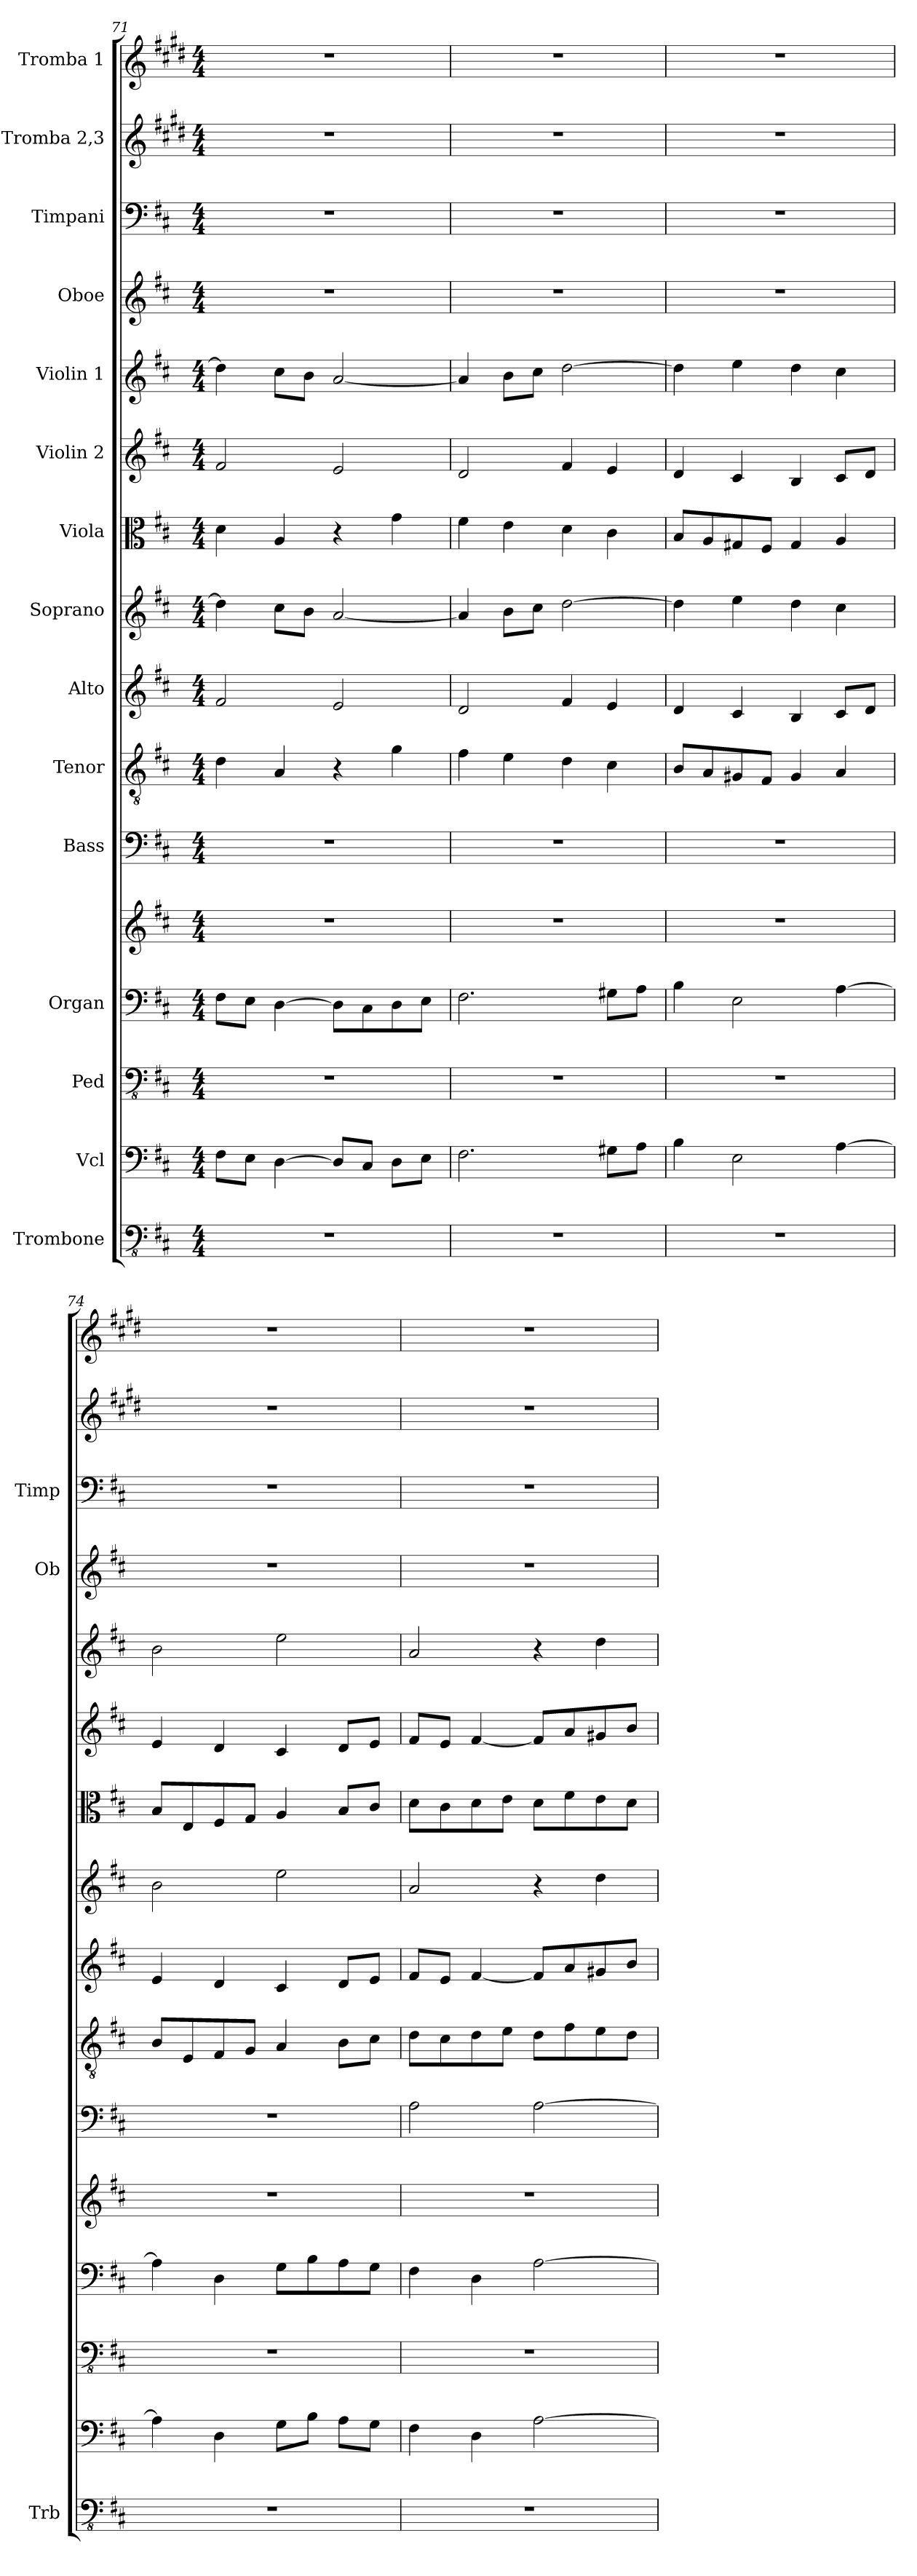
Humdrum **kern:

**kern	**kern	**kern	**kern	**kern	**kern	**kern	**kern	**kern	**kern	**kern	**kern	**kern	**kern	**kern	**kern
*part15	*part14	*part13	*part12	*part12	*part11	*part10	*part9	*part8	*part7	*part6	*part5	*part4	*part3	*part2	*part1
*staff16	*staff15	*staff14	*staff13	*staff12	*staff11	*staff10	*staff9	*staff8	*staff7	*staff6	*staff5	*staff4	*staff3	*staff2	*staff1
*I"Trombone	*I"Vcl	*I"Ped	*I"Organ	*	*I"Bass	*I"Tenor	*I"Alto	*I"Soprano	*I"Viola	*I"Violin 2	*I"Violin 1	*I"Oboe	*I"Timpani	*I"Tromba 2,3	*I"Tromba 1
*I'Trb	*	*	*	*	*	*	*	*	*	*	*	*I'Ob	*I'Timp	*	*
*clefFv4	*clefF4	*clefFv4	*clefF4	*clefG2	*clefF4	*clefGv2	*clefG2	*clefG2	*clefC3	*clefG2	*clefG2	*clefG2	*clefF4	*clefG2	*clefG2
*	*	*	*	*	*	*	*	*	*	*	*	*	*	*ITrd1c2	*ITrd1c2
*k[f#c#]	*k[f#c#]	*k[f#c#]	*k[f#c#]	*k[f#c#]	*k[f#c#]	*k[f#c#]	*k[f#c#]	*k[f#c#]	*k[f#c#]	*k[f#c#]	*k[f#c#]	*k[f#c#]	*k[f#c#]	*k[f#c#]	*k[f#c#]
*M4/4	*M4/4	*M4/4	*M4/4	*M4/4	*M4/4	*M4/4	*M4/4	*M4/4	*M4/4	*M4/4	*M4/4	*M4/4	*M4/4	*M4/4	*M4/4
=71	=71	=71	=71	=71	=71	=71	=71	=71	=71	=71	=71	=71	=71	=71	=71
1r	8F#\L	1r	8F#\L	1r	1r	4d\	2f#/	4dd\]	4d\	2f#/	4dd\]	1r	1r	1r	1r
.	8E\J	.	8E\J	.	.	.	.	.	.	.	.	.	.	.	.
.	[4D\	.	[4D\	.	.	4A/	.	8cc#\L	4A/	.	8cc#\L	.	.	.	.
.	.	.	.	.	.	.	.	8b\J	.	.	8b\J	.	.	.	.
.	8D/L]	.	8D\L]	.	.	4r	2e/	[2a/	4r	2e/	[2a/	.	.	.	.
.	8C#/J	.	8C#\	.	.	.	.	.	.	.	.	.	.	.	.
.	8D\L	.	8D\	.	.	4g\	.	.	4g\	.	.	.	.	.	.
.	8E\J	.	8E\J	.	.	.	.	.	.	.	.	.	.	.	.
!!LO:PB:g=z
=72	=72	=72	=72	=72	=72	=72	=72	=72	=72	=72	=72	=72	=72	=72	=72
1r	2.F#\	1r	2.F#\	1r	1r	4f#\	2d/	4a/]	4f#\	2d/	4a/]	1r	1r	1r	1r
.	.	.	.	.	.	4e\	.	8b\L	4e\	.	8b\L	.	.	.	.
.	.	.	.	.	.	.	.	8cc#\J	.	.	8cc#\J	.	.	.	.
.	.	.	.	.	.	4d\	4f#/	[2dd\	4d\	4f#/	[2dd\	.	.	.	.
.	8G#X\L	.	8G#X\L	.	.	4c#\	4e/	.	4c#\	4e/	.	.	.	.	.
.	8A\J	.	8A\J	.	.	.	.	.	.	.	.	.	.	.	.
=73	=73	=73	=73	=73	=73	=73	=73	=73	=73	=73	=73	=73	=73	=73	=73
1r	4B\	1r	4B\	1r	1r	8B/L	4d/	4dd\]	8B/L	4d/	4dd\]	1r	1r	1r	1r
.	.	.	.	.	.	8A/	.	.	8A/	.	.	.	.	.	.
.	2E\	.	2E\	.	.	8G#X/	4c#/	4ee\	8G#X/	4c#/	4ee\	.	.	.	.
.	.	.	.	.	.	8F#/J	.	.	8F#/J	.	.	.	.	.	.
.	.	.	.	.	.	4G#/	4B/	4dd\	4G#/	4B/	4dd\	.	.	.	.
.	[4A\	.	[4A\	.	.	4A/	8c#/L	4cc#\	4A/	8c#/L	4cc#\	.	.	.	.
.	.	.	.	.	.	.	8d/J	.	.	8d/J	.	.	.	.	.
=74	=74	=74	=74	=74	=74	=74	=74	=74	=74	=74	=74	=74	=74	=74	=74
1r	4A\]	1r	4A\]	1r	1r	8B/L	4e/	2b\	8B/L	4e/	2b\	1r	1r	1r	1r
.	.	.	.	.	.	8E/	.	.	8E/	.	.	.	.	.	.
.	4D\	.	4D\	.	.	8F#/	4d/	.	8F#/	4d/	.	.	.	.	.
.	.	.	.	.	.	8G/J	.	.	8G/J	.	.	.	.	.	.
.	8G\L	.	8G\L	.	.	4A/	4c#/	2ee\	4A/	4c#/	2ee\	.	.	.	.
.	8B\J	.	8B\	.	.	.	.	.	.	.	.	.	.	.	.
.	8A\L	.	8A\	.	.	8B\L	8d/L	.	8B/L	8d/L	.	.	.	.	.
.	8G\J	.	8G\J	.	.	8c#\J	8e/J	.	8c#/J	8e/J	.	.	.	.	.
=75	=75	=75	=75	=75	=75	=75	=75	=75	=75	=75	=75	=75	=75	=75	=75
1r	4F#\	1r	4F#\	1r	2A\	8d\L	8f#/L	2a/	8d\L	8f#/L	2a/	1r	1r	1r	1r
.	.	.	.	.	.	8c#\	8e/J	.	8c#\	8e/J	.	.	.	.	.
.	4D\	.	4D\	.	.	8d\	[4f#/	.	8d\	[4f#/	.	.	.	.	.
.	.	.	.	.	.	8e\J	.	.	8e\J	.	.	.	.	.	.
.	[2A\	.	[2A\	.	[2A\	8d\L	8f#/L]	4r	8d\L	8f#/L]	4r	.	.	.	.
.	.	.	.	.	.	8f#\	8a/	.	8f#\	8a/	.	.	.	.	.
.	.	.	.	.	.	8e\	8g#X/	4dd\	8e\	8g#X/	4dd\	.	.	.	.
.	.	.	.	.	.	8d\J	8b/J	.	8d\J	8b/J	.	.	.	.	.
=	=	=	=	=	=	=	=	=	=	=	=	=	=	=	=
*-	*-	*-	*-	*-	*-	*-	*-	*-	*-	*-	*-	*-	*-	*-	*-
